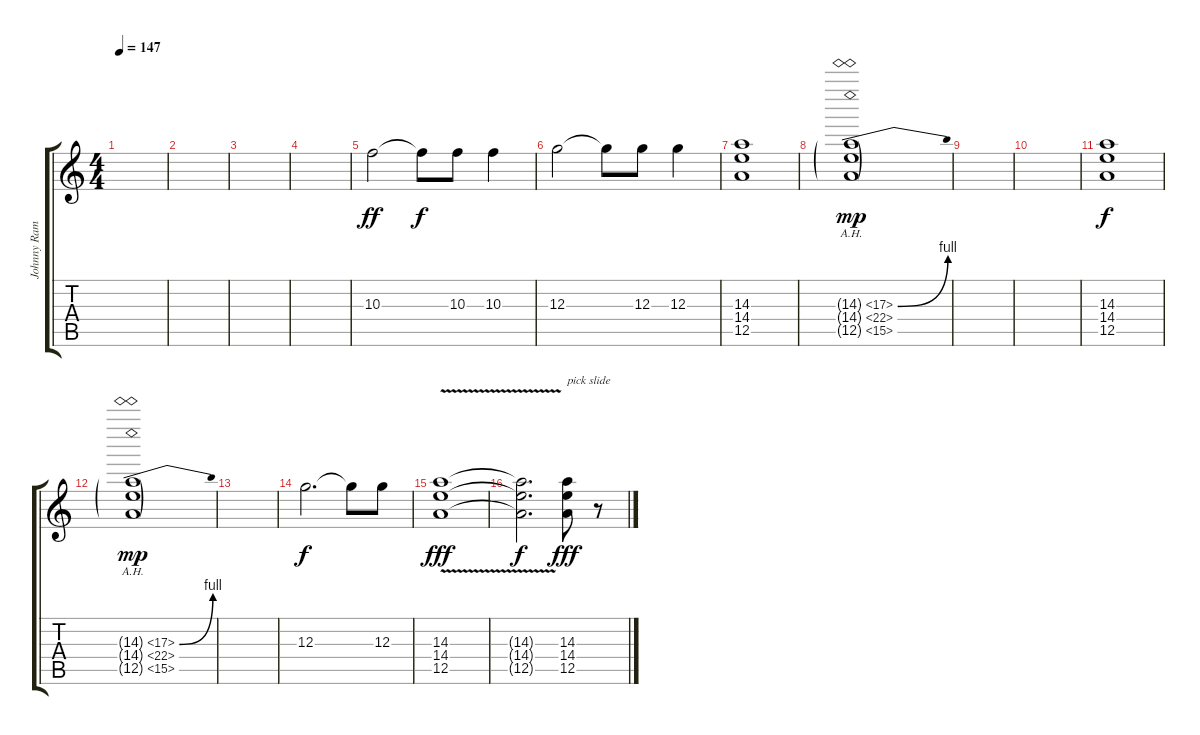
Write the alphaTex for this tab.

\track ("Johnny Ramone - Guitar 2" "Johnny Ram") {instrument overdrivenguitar}
\staff {score tabs}
\tuning (E4 B3 G3 D3 A2 E2) {hide}
\ts (4 4)
\tempo 147
\clef g2
\ks c
|
|
|
|
10.3.2{dy ff} 10.3{t}.8{dy f} 10.3.8 10.3.4 |
12.3.2 12.3{t}.8 12.3.8 12.3.4 |
(14.3 14.4 12.5).1 |
(14.3{be (bend 0 0 60 4) ah 3 g} 14.4{ah 8 g} 12.5{ah 3 g}).1{dy mp} |
|
|
(14.3 14.4 12.5).1{dy f} |
(14.3{be (bend 0 0 60 4) ah 3 g} 14.4{ah 8 g} 12.5{ah 3 g}).1{dy mp} |
|
12.3.2{d dy f} 12.3{t}.8 12.3.8 |
(14.3{v} 14.4{v} 12.5{v}).1{dy fff} |
(14.3{v t} 14.4{v t} 12.5{v t}).2{d dy f} (14.3 14.4 12.5).8{txt "pick slide" dy fff} r.8
